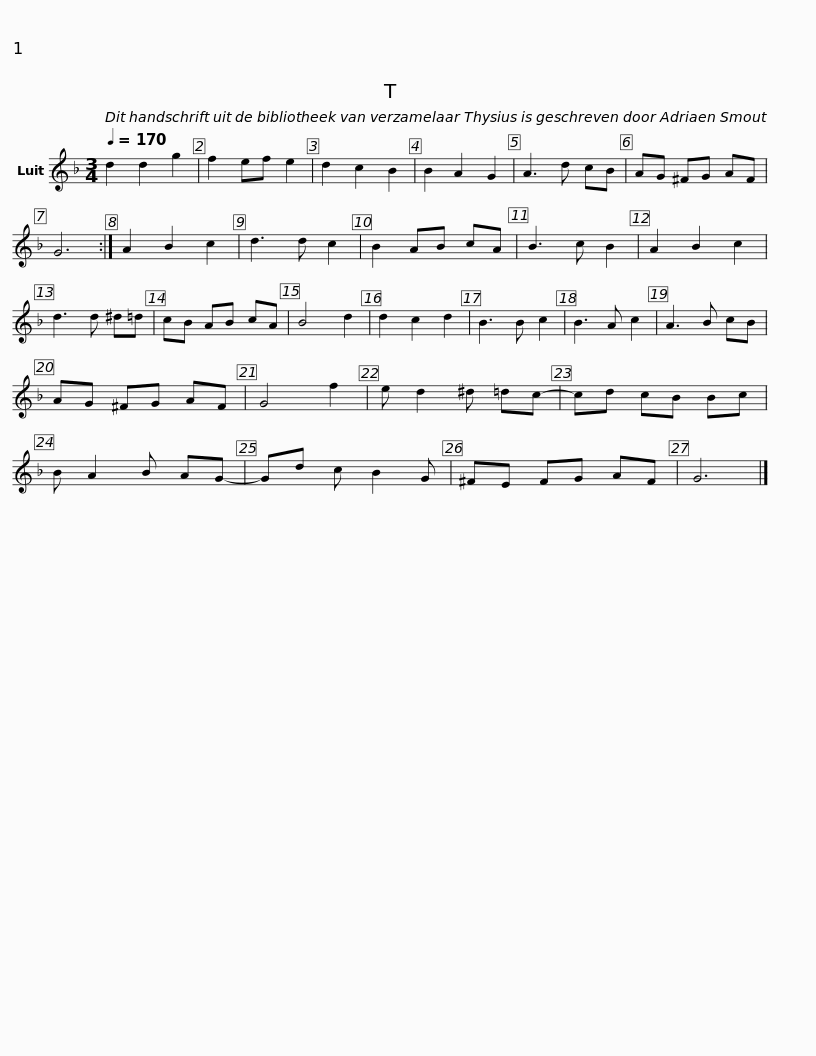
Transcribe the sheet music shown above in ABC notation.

X:1
L:1/8
Q:1/4=170
M:3/4
I:linebreak $
K:F
V:1 treble
V:1
 d2 d2 g2 | f2 ef e2 | d2 c2 B2 | B2 A2 G2 | A3 d cB | %5
 AG ^FG AF | G6 :|$ A2 B2 c2 | d3 d c2 | B2 AB cA | %10
 B3 c B2 | A2 B2 c2 | d3 d ^d=d | cB AB cA | B4 d2 |$ %15
 d2 c2 d2 | B3 B c2 | B3 A c2 | A3 B cB | AG ^FG AF | %20
 G4 f2 |$ e d2 ^d =dc- | cd cB Bc | B A2 B AG- | Gd c B2 G | %25
 ^FE FG AF | G6 |] %27
